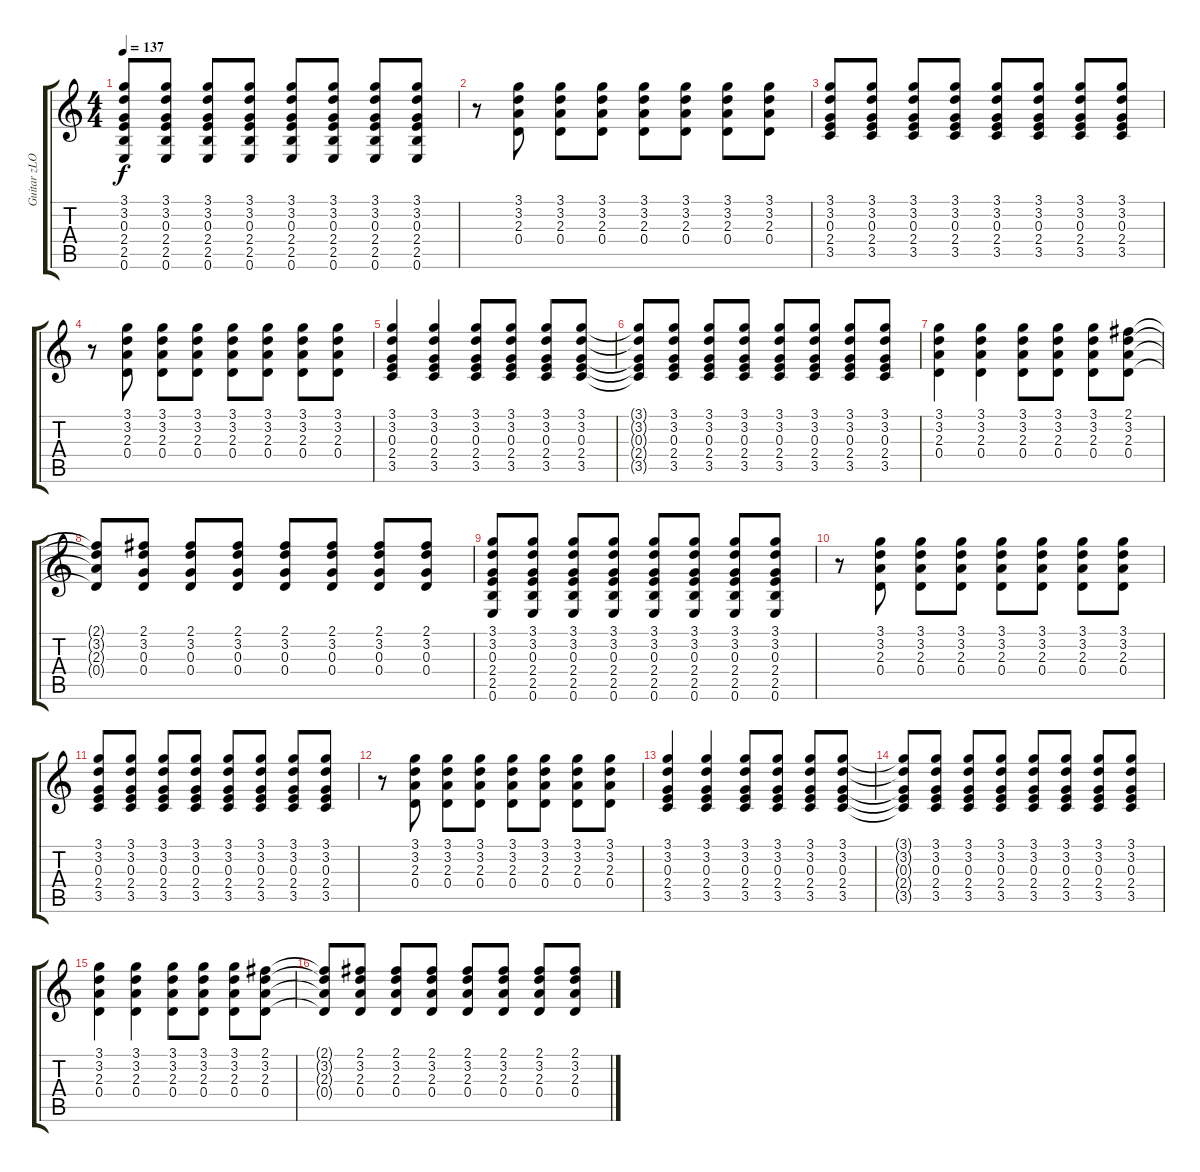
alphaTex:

\track ("Guitar zLOB" "Guitar zLO") {instrument acousticguitarsteel}
\staff {score tabs}
\tuning (E4 B3 G3 D3 A2 E2) {hide}
\ts (4 4)
\tempo 137
\clef g2
\ks c
(3.1 3.2 0.3 2.4 2.5 0.6).8{dy f} (3.1 3.2 0.3 2.4 2.5 0.6).8 (3.1 3.2 0.3 2.4 2.5 0.6).8 (3.1 3.2 0.3 2.4 2.5 0.6).8 (3.1 3.2 0.3 2.4 2.5 0.6).8 (3.1 3.2 0.3 2.4 2.5 0.6).8 (3.1 3.2 0.3 2.4 2.5 0.6).8 (3.1 3.2 0.3 2.4 2.5 0.6).8 |
r.8 (3.1 3.2 2.3 0.4).8 (3.1 3.2 2.3 0.4).8 (3.1 3.2 2.3 0.4).8 (3.1 3.2 2.3 0.4).8 (3.1 3.2 2.3 0.4).8 (3.1 3.2 2.3 0.4).8 (3.1 3.2 2.3 0.4).8 |
(3.1 3.2 0.3 2.4 3.5).8 (3.1 3.2 0.3 2.4 3.5).8 (3.1 3.2 0.3 2.4 3.5).8 (3.1 3.2 0.3 2.4 3.5).8 (3.1 3.2 0.3 2.4 3.5).8 (3.1 3.2 0.3 2.4 3.5).8 (3.1 3.2 0.3 2.4 3.5).8 (3.1 3.2 0.3 2.4 3.5).8 |
r.8 (3.1 3.2 2.3 0.4).8 (3.1 3.2 2.3 0.4).8 (3.1 3.2 2.3 0.4).8 (3.1 3.2 2.3 0.4).8 (3.1 3.2 2.3 0.4).8 (3.1 3.2 2.3 0.4).8 (3.1 3.2 2.3 0.4).8 |
(3.1 3.2 0.3 2.4 3.5).4 (3.1 3.2 0.3 2.4 3.5).4 (3.1 3.2 0.3 2.4 3.5).8 (3.1 3.2 0.3 2.4 3.5).8 (3.1 3.2 0.3 2.4 3.5).8 (3.1 3.2 0.3 2.4 3.5).8 |
(3.1{t} 3.2{t} 0.3{t} 2.4{t} 3.5{t}).8 (3.1 3.2 0.3 2.4 3.5).8 (3.1 3.2 0.3 2.4 3.5).8 (3.1 3.2 0.3 2.4 3.5).8 (3.1 3.2 0.3 2.4 3.5).8 (3.1 3.2 0.3 2.4 3.5).8 (3.1 3.2 0.3 2.4 3.5).8 (3.1 3.2 0.3 2.4 3.5).8 |
(3.1 3.2 2.3 0.4).4 (3.1 3.2 2.3 0.4).4 (3.1 3.2 2.3 0.4).8 (3.1 3.2 2.3 0.4).8 (3.1 3.2 2.3 0.4).8 (2.1 3.2 2.3 0.4).8 |
(2.1{t} 3.2{t} 2.3{t} 0.4{t}).8 (2.1 3.2 0.3 0.4).8 (2.1 3.2 0.3 0.4).8 (2.1 3.2 0.3 0.4).8 (2.1 3.2 0.3 0.4).8 (2.1 3.2 0.3 0.4).8 (2.1 3.2 0.3 0.4).8 (2.1 3.2 0.3 0.4).8 |
(3.1 3.2 0.3 2.4 2.5 0.6).8 (3.1 3.2 0.3 2.4 2.5 0.6).8 (3.1 3.2 0.3 2.4 2.5 0.6).8 (3.1 3.2 0.3 2.4 2.5 0.6).8 (3.1 3.2 0.3 2.4 2.5 0.6).8 (3.1 3.2 0.3 2.4 2.5 0.6).8 (3.1 3.2 0.3 2.4 2.5 0.6).8 (3.1 3.2 0.3 2.4 2.5 0.6).8 |
r.8 (3.1 3.2 2.3 0.4).8 (3.1 3.2 2.3 0.4).8 (3.1 3.2 2.3 0.4).8 (3.1 3.2 2.3 0.4).8 (3.1 3.2 2.3 0.4).8 (3.1 3.2 2.3 0.4).8 (3.1 3.2 2.3 0.4).8 |
(3.1 3.2 0.3 2.4 3.5).8 (3.1 3.2 0.3 2.4 3.5).8 (3.1 3.2 0.3 2.4 3.5).8 (3.1 3.2 0.3 2.4 3.5).8 (3.1 3.2 0.3 2.4 3.5).8 (3.1 3.2 0.3 2.4 3.5).8 (3.1 3.2 0.3 2.4 3.5).8 (3.1 3.2 0.3 2.4 3.5).8 |
r.8 (3.1 3.2 2.3 0.4).8 (3.1 3.2 2.3 0.4).8 (3.1 3.2 2.3 0.4).8 (3.1 3.2 2.3 0.4).8 (3.1 3.2 2.3 0.4).8 (3.1 3.2 2.3 0.4).8 (3.1 3.2 2.3 0.4).8 |
(3.1 3.2 0.3 2.4 3.5).4 (3.1 3.2 0.3 2.4 3.5).4 (3.1 3.2 0.3 2.4 3.5).8 (3.1 3.2 0.3 2.4 3.5).8 (3.1 3.2 0.3 2.4 3.5).8 (3.1 3.2 0.3 2.4 3.5).8 |
(3.1{t} 3.2{t} 0.3{t} 2.4{t} 3.5{t}).8 (3.1 3.2 0.3 2.4 3.5).8 (3.1 3.2 0.3 2.4 3.5).8 (3.1 3.2 0.3 2.4 3.5).8 (3.1 3.2 0.3 2.4 3.5).8 (3.1 3.2 0.3 2.4 3.5).8 (3.1 3.2 0.3 2.4 3.5).8 (3.1 3.2 0.3 2.4 3.5).8 |
(3.1 3.2 2.3 0.4).4 (3.1 3.2 2.3 0.4).4 (3.1 3.2 2.3 0.4).8 (3.1 3.2 2.3 0.4).8 (3.1 3.2 2.3 0.4).8 (2.1 3.2 2.3 0.4).8 |
(2.1{t} 3.2{t} 2.3{t} 0.4{t}).8 (2.1 3.2 2.3 0.4).8 (2.1 3.2 2.3 0.4).8 (2.1 3.2 2.3 0.4).8 (2.1 3.2 2.3 0.4).8 (2.1 3.2 2.3 0.4).8 (2.1 3.2 2.3 0.4).8 (2.1 3.2 2.3 0.4).8
